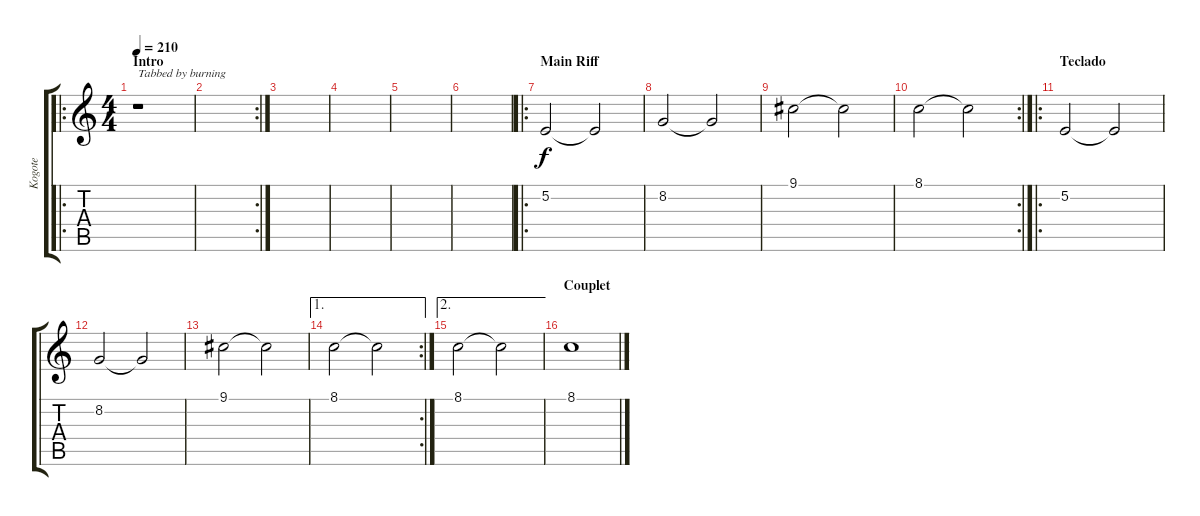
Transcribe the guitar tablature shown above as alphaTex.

\track ("Kogote" "Kogote") {instrument pad7halo}
\staff {score tabs}
\tuning (E4 B3 G3 D3 A2 E2) {hide}
\ro
\ts (4 4)
\section ("" "Intro")
\tempo 210
\clef g2
\ks c
r.1{txt "Tabbed by burning" dy f instrument pad7halo} |
\rc 2
|
|
|
|
|
\ro
\section ("" "Main Riff")
5.2.2 5.2{t}.2 |
8.2.2 8.2{t}.2 |
9.1.2 9.1{t}.2 |
\rc 2
8.1.2 8.1{t}.2 |
\ro
\section ("" "Teclado")
5.2.2 5.2{t}.2 |
8.2.2 8.2{t}.2 |
9.1.2 9.1{t}.2 |
\ae 1
\rc 2
8.1.2 8.1{t}.2 |
\ae 2
8.1.2 8.1{t}.2 |
\section ("" "Couplet")
8.1.1
